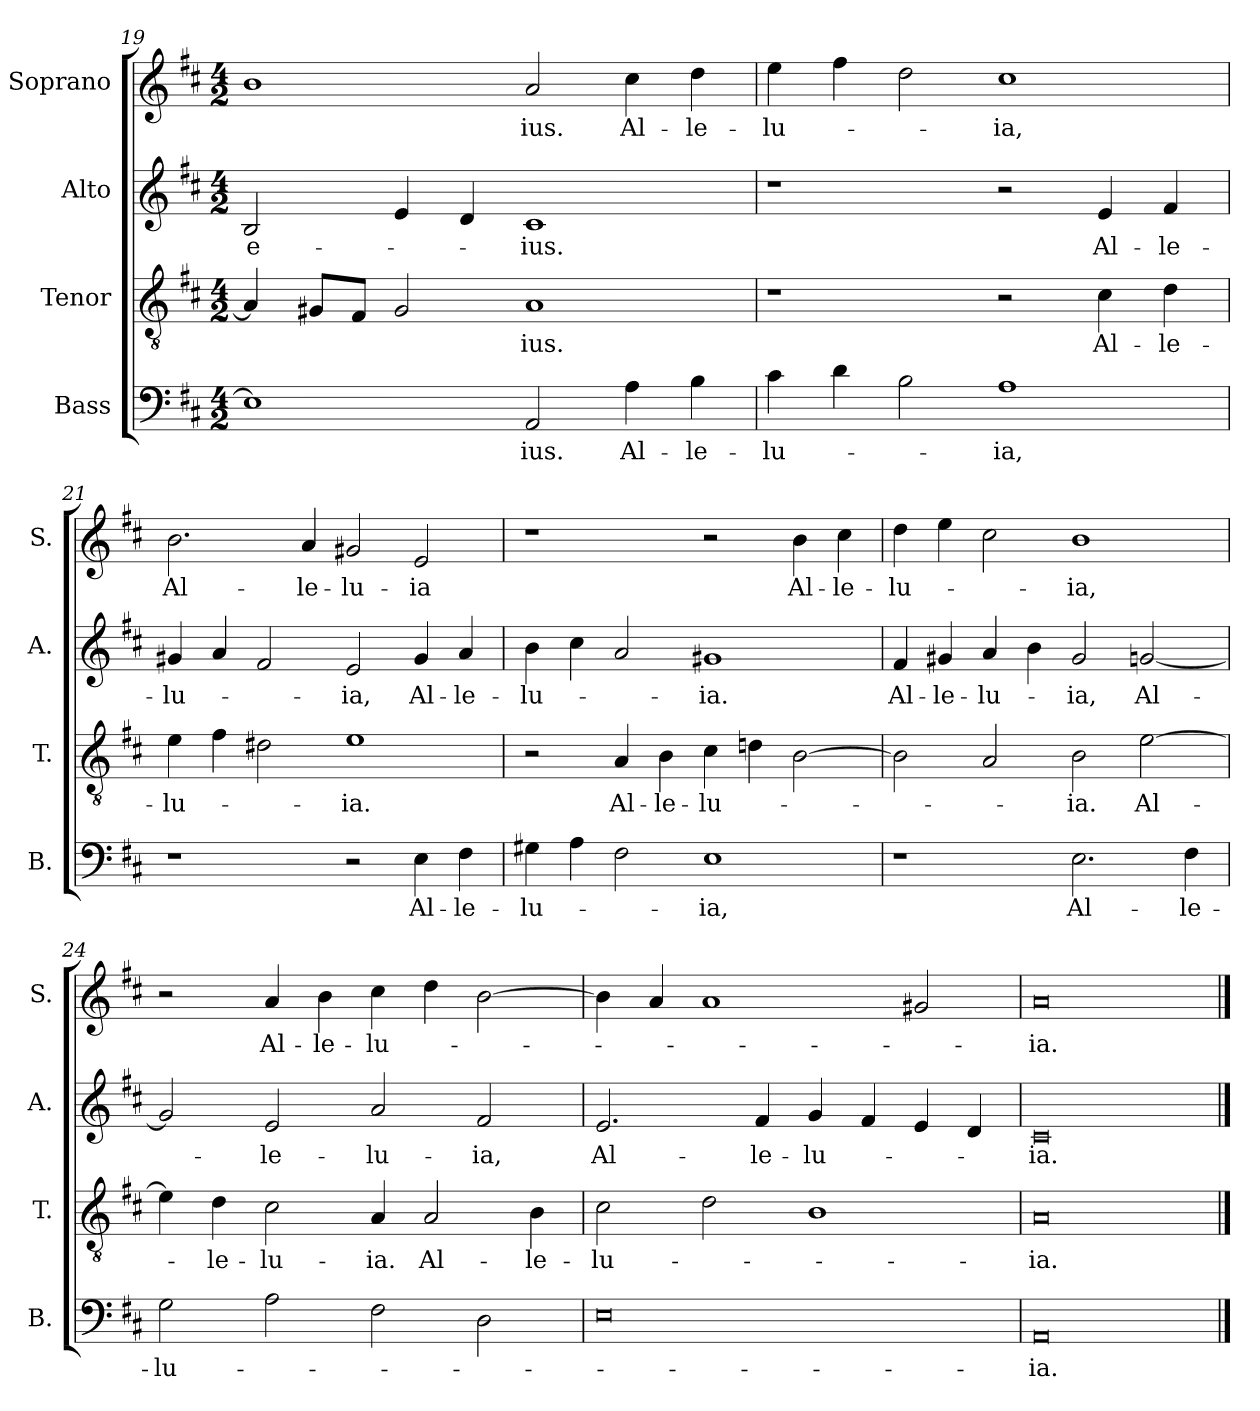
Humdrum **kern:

**kern	**text	**kern	**text	**kern	**text	**kern	**text
*part4	*part4	*part3	*part3	*part2	*part2	*part1	*part1
*staff4	*staff4	*staff3	*staff3	*staff2	*staff2	*staff1	*staff1
*I"Bass	*	*I"Tenor	*	*I"Alto	*	*I"Soprano	*
*I'B.	*	*I'T.	*	*I'A.	*	*I'S.	*
*clefF4	*	*clefGv2	*	*clefG2	*	*clefG2	*
*k[f#c#]	*	*k[f#c#]	*	*k[f#c#]	*	*k[f#c#]	*
*D:	*	*D:	*	*D:	*	*D:	*
*M4/2	*	*M4/2	*	*M4/2	*	*M4/2	*
=19	=19	=19	=19	=19	=19	=19	=19
!	!	!	!	!	!LO:LY:b	!	!
1E]	.	4A/]	.	2B/	e-	1b	.
.	.	8G#X/L	.	.	.	.	.
.	.	8F#/J	.	.	.	.	.
.	.	2G#/	.	4e/	.	.	.
.	.	.	.	4d/	.	.	.
!	!LO:LY:b	!	!LO:LY:b	!	!LO:LY:b	!	!LO:LY:b
2AA/	-ius.	1A	-ius.	1c#	-ius.	2a/	-ius.
!	!LO:LY:b	!	!	!	!	!	!LO:LY:b
4A\	Al-	.	.	.	.	4cc#\	Al-
!	!LO:LY:b	!	!	!	!	!	!LO:LY:b
4B\	-le-	.	.	.	.	4dd\	-le-
=20	=20	=20	=20	=20	=20	=20	=20
!	!LO:LY:b	!	!	!	!	!	!LO:LY:b
4c#\	-lu-	1r	.	1r	.	4ee\	-lu-
4d\	.	.	.	.	.	4ff#\	.
2B\	.	.	.	.	.	2dd\	.
!	!LO:LY:b	!	!	!	!	!	!LO:LY:b
1A	-ia,	2r	.	2r	.	1cc#	-ia,
!	!	!	!LO:LY:b	!	!LO:LY:b	!	!
.	.	4c#\	Al-	4e/	Al-	.	.
!	!	!	!LO:LY:b	!	!LO:LY:b	!	!
.	.	4d\	-le-	4f#/	-le-	.	.
=21	=21	=21	=21	=21	=21	=21	=21
!	!	!	!LO:LY:b	!	!LO:LY:b	!	!LO:LY:b
1r	.	4e\	-lu-	4g#X/	-lu-	2.b\	Al-
.	.	4f#\	.	4a/	.	.	.
.	.	2d#X\	.	2f#/	.	.	.
!	!	!	!	!	!	!	!LO:LY:b
.	.	.	.	.	.	4a/	-le-
!	!	!	!LO:LY:b	!	!LO:LY:b	!	!LO:LY:b
2r	.	1e	-ia.	2e/	-ia,	2g#X/	-lu-
!	!LO:LY:b	!	!	!	!LO:LY:b	!	!LO:LY:b
4E\	Al-	.	.	4g#/	Al-	2e/	-ia
!	!LO:LY:b	!	!	!	!LO:LY:b	!	!
4F#\	-le-	.	.	4a/	-le-	.	.
!!LO:LB:g=z
=22	=22	=22	=22	=22	=22	=22	=22
!	!LO:LY:b	!	!	!	!LO:LY:b	!	!
4G#X\	-lu-	2r	.	4b\	-lu-	1r	.
4A\	.	.	.	4cc#\	.	.	.
!	!	!	!LO:LY:b	!	!	!	!
2F#\	.	4A/	Al-	2a/	.	.	.
!	!	!	!LO:LY:b:rj	!	!	!	!
.	.	4B\	-le-	.	.	.	.
!	!LO:LY:b	!	!LO:LY:b	!	!LO:LY:b	!	!
1E	-ia,	4c#\	-lu-	1g#X	-ia.	2r	.
.	.	4dn\	.	.	.	.	.
!	!	!	!	!	!	!	!LO:LY:b
.	.	[>2B\	.	.	.	4b\	Al-
!	!	!	!	!	!	!	!LO:LY:b:rj
.	.	.	.	.	.	4cc#\	-le-
=23	=23	=23	=23	=23	=23	=23	=23
!	!	!	!	!	!LO:LY:b	!	!LO:LY:b
1r	.	2B\]	.	4f#/	Al-	4dd\	-lu-
!	!	!	!	!	!LO:LY:b:rj	!	!
.	.	.	.	4g#X/	-le-	4ee\	.
!	!	!	!	!	!LO:LY:b	!	!
.	.	2A/	.	4a/	-lu-	2cc#\	.
.	.	.	.	4b\	.	.	.
!	!LO:LY:b	!	!LO:LY:b	!	!LO:LY:b	!	!LO:LY:b
2.E\	Al-	2B\	-ia.	2g#/	-ia,	1b	-ia,
!	!	!	!LO:LY:b	!	!LO:LY:b	!	!
.	.	[>2e\	Al-	[<2gn/	Al-	.	.
!	!LO:LY:b	!	!	!	!	!	!
4F#\	-le-	.	.	.	.	.	.
=24	=24	=24	=24	=24	=24	=24	=24
!	!LO:LY:b	!	!	!	!	!	!
2G\	-lu-	4e\]	.	2g/]	.	2r	.
!	!	!	!LO:LY:b	!	!	!	!
.	.	4d\	-le-	.	.	.	.
!	!	!	!LO:LY:b:rj	!	!LO:LY:b	!	!LO:LY:b
2A\	.	2c#\	-lu-	2e/	-le-	4a/	Al-
!	!	!	!	!	!	!	!LO:LY:b:rj
.	.	.	.	.	.	4b\	-le-
!	!	!	!LO:LY:b	!	!LO:LY:b	!	!LO:LY:b
2F#\	.	4A/	-ia.	2a/	-lu-	4cc#\	-lu-
!	!	!	!LO:LY:b	!	!	!	!
.	.	2A/	Al-	.	.	4dd\	.
!	!	!	!	!	!LO:LY:b	!	!
2D\	.	.	.	2f#/	-ia,	[>2b\	.
!	!	!	!LO:LY:b	!	!	!	!
.	.	4B\	-le-	.	.	.	.
=25	=25	=25	=25	=25	=25	=25	=25
!	!	!	!LO:LY:b	!	!LO:LY:b	!	!
0E	.	2c#\	-lu-	2.e/	Al-	4b\]	.
.	.	.	.	.	.	4a/	.
.	.	2d\	.	.	.	1a	.
!	!	!	!	!	!LO:LY:b	!	!
.	.	.	.	4f#/	-le-	.	.
!	!	!	!	!	!LO:LY:b	!	!
.	.	1B	.	4g/	-lu-	.	.
.	.	.	.	4f#/	.	.	.
.	.	.	.	4e/	.	2g#X/	.
.	.	.	.	4d/	.	.	.
=26	=26	=26	=26	=26	=26	=26	=26
!	!LO:LY:b	!	!LO:LY:b	!	!LO:LY:b	!	!LO:LY:b
0AA	-ia.	0A	-ia.	0c#	-ia.	0a	-ia.
==	==	==	==	==	==	==	==
*-	*-	*-	*-	*-	*-	*-	*-
